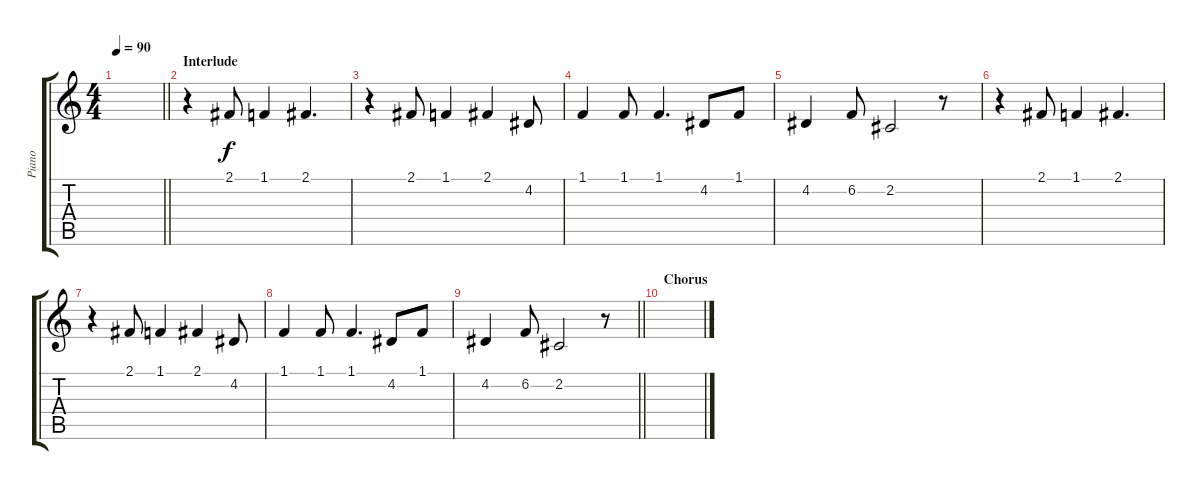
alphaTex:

\track ("Piano" "Piano") {instrument acousticgrandpiano}
\staff {score tabs}
\tuning (E4 B3 G3 D3 A2 E2) {hide}
\ts (4 4)
\tempo 90
\clef g2
\barLineRight lightlight
\ks c
|
\section ("" "Interlude")
r.4 2.1.8 1.1.4 2.1.4{d} |
r.4 2.1.8 1.1.4 2.1.4 4.2.8 |
1.1.4 1.1.8 1.1.4{d} 4.2.8 1.1.8 |
4.2.4 6.2.8 2.2.2 r.8 |
r.4 2.1.8 1.1.4 2.1.4{d} |
r.4 2.1.8 1.1.4 2.1.4 4.2.8 |
1.1.4 1.1.8 1.1.4{d} 4.2.8 1.1.8 |
\barLineRight lightlight
4.2.4 6.2.8 2.2.2 r.8 |
\section ("" "Chorus ")
